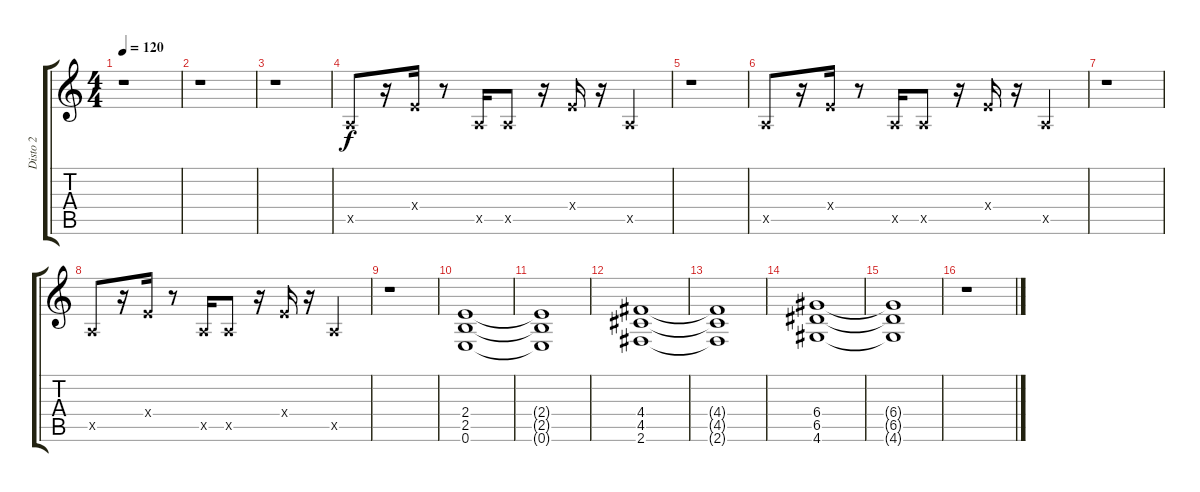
\track ("Disto 2" "Disto 2") {instrument distortionguitar}
\staff {score tabs}
\tuning (E4 B3 G3 D3 A2 E2) {hide}
\ts (4 4)
\tempo 120
\clef g2
\ks c
r.1{dy f} |
r.1 |
r.1 |
0.5{x}.8{volume 16} r.16 2.4{x}.16 r.8 0.5{x}.16 0.5{x}.8 r.16 2.4{x}.16 r.16 0.5{x}.4 |
r.1 |
0.5{x}.8 r.16 2.4{x}.16 r.8 0.5{x}.16 0.5{x}.8 r.16 2.4{x}.16 r.16 0.5{x}.4 |
r.1 |
0.5{x}.8 r.16 2.4{x}.16 r.8 0.5{x}.16 0.5{x}.8 r.16 2.4{x}.16 r.16 0.5{x}.4 |
r.1 |
(2.4 2.5 0.6).1{volume 9} |
(2.4{t} 2.5{t} 0.6{t}).1 |
(4.4 4.5 2.6).1 |
(4.4{t} 4.5{t} 2.6{t}).1 |
(6.4 6.5 4.6).1 |
(6.4{t} 6.5{t} 4.6{t}).1 |
r.1
